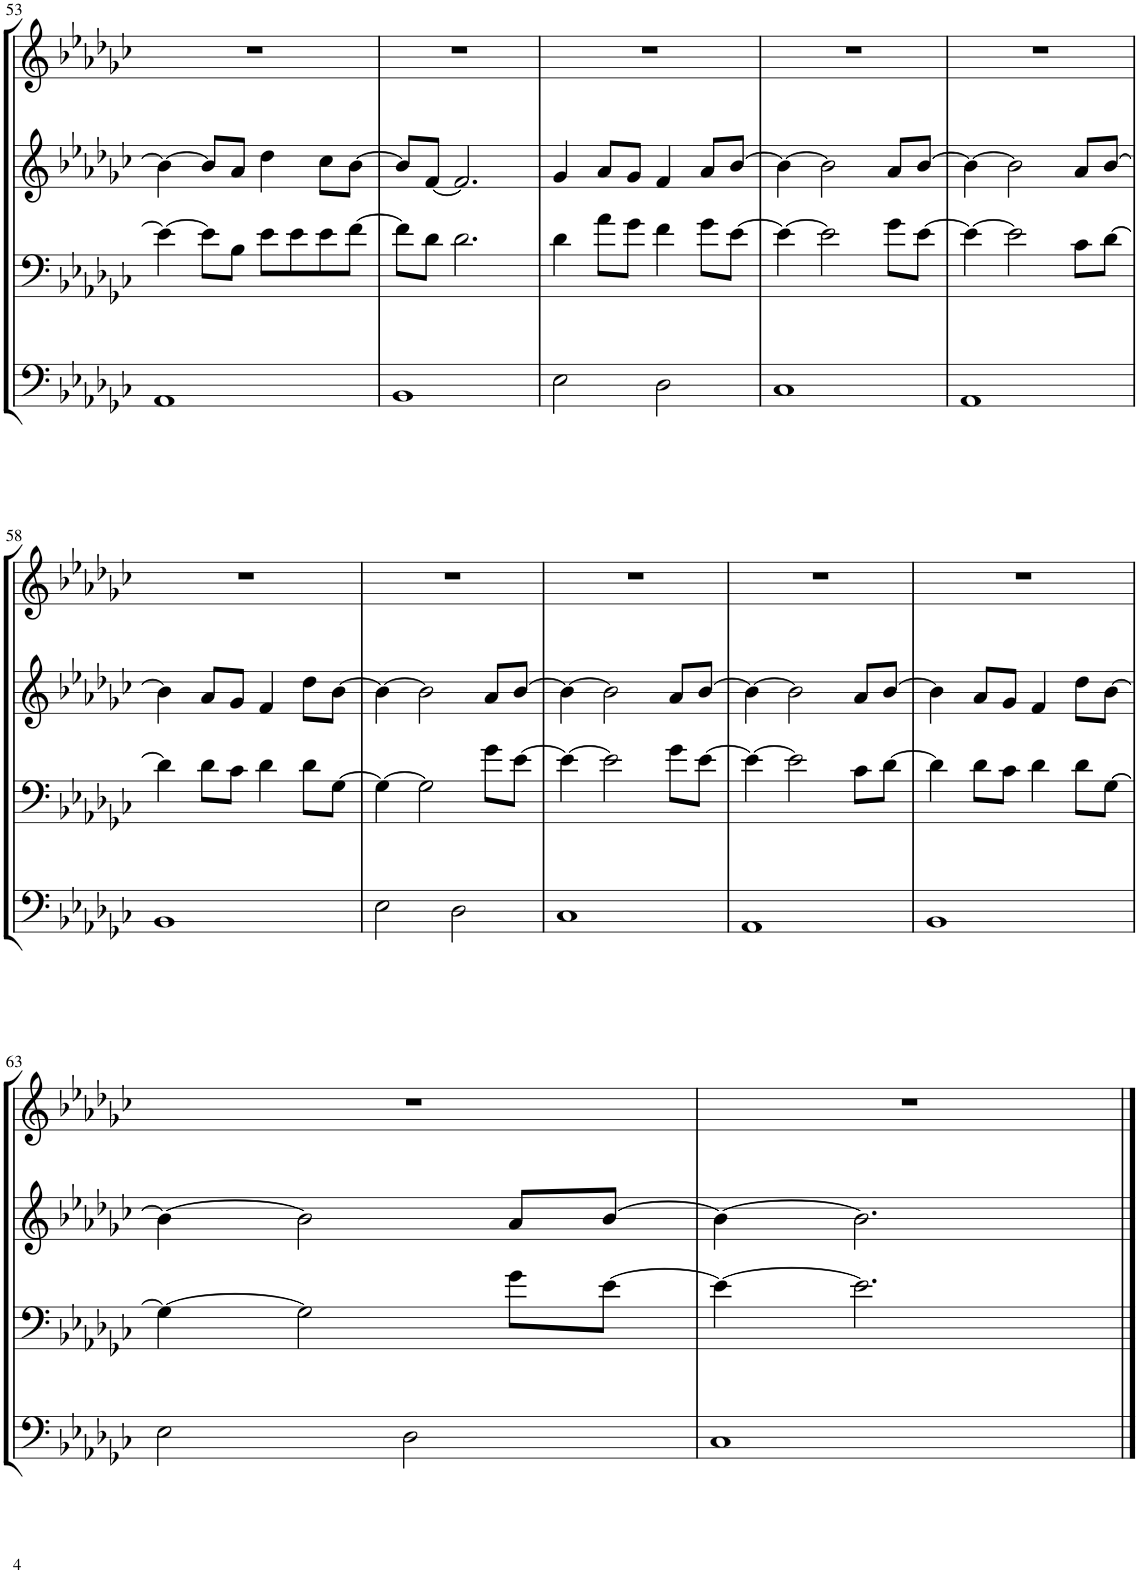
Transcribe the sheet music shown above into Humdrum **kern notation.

**kern	**kern	**kern	**kern
*part4	*part3	*part2	*part1
*staff4	*staff3	*staff2	*staff1
*I"Tuba	*I"Trombone	*I"Bb Trumpet 2	*I"Bb Trumpet 1
*I'Tba	*I'Trb	*I'Tpt	*I'Tpt
!!LO:PB:g=z
*clefF4	*clefF4	*clefG2	*clefG2
*	*	*ITrd1c2	*ITrd1c2
*k[b-e-a-d-g-c-]	*k[b-e-a-d-g-c-]	*k[b-e-a-d-g-c-]	*k[b-e-a-d-g-c-]
*M4/4	*M4/4	*M4/4	*M4/4
=53	=53	=53	=53
1AA-	4e-\_	4b-\_	1r
.	8e-\L]	8b-/L]	.
.	8B-\J	8a-/J	.
.	8e-\L	4dd-\	.
.	8e-\	.	.
.	8e-\	8cc-\L	.
.	[8f\J	[8b-\J	.
=54	=54	=54	=54
1BB-	8f\L]	8b-/L]	1r
.	8d-\J	[8f/J	.
.	2.d-\	2.f/]	.
=55	=55	=55	=55
2E-\	4d-\	4g-/	1r
.	8a-\L	8a-/L	.
.	8g-\J	8g-/J	.
2D-\	4f\	4f/	.
.	8g-\L	8a-/L	.
.	[8e-\J	[8b-/J	.
=56	=56	=56	=56
1C-	4e-\_	4b-\_	1r
.	2e-\]	2b-\]	.
.	8g-\L	8a-/L	.
.	[8e-\J	[8b-/J	.
=57	=57	=57	=57
1AA-	4e-\_	4b-\_	1r
.	2e-\]	2b-\]	.
.	8c-\L	8a-/L	.
.	[8d-\J	[8b-/J	.
!!LO:LB:g=z
=58	=58	=58	=58
1BB-	4d-\]	4b-\]	1r
.	8d-\L	8a-/L	.
.	8c-\J	8g-/J	.
.	4d-\	4f/	.
.	8d-\L	8dd-\L	.
.	[8G-\J	[8b-\J	.
=59	=59	=59	=59
2E-\	4G-\_	4b-\_	1r
.	2G-\]	2b-\]	.
2D-\	.	.	.
.	8g-\L	8a-/L	.
.	[8e-\J	[8b-/J	.
=60	=60	=60	=60
1C-	4e-\_	4b-\_	1r
.	2e-\]	2b-\]	.
.	8g-\L	8a-/L	.
.	[8e-\J	[8b-/J	.
=61	=61	=61	=61
1AA-	4e-\_	4b-\_	1r
.	2e-\]	2b-\]	.
.	8c-\L	8a-/L	.
.	[8d-\J	[8b-/J	.
=62	=62	=62	=62
1BB-	4d-\]	4b-\]	1r
.	8d-\L	8a-/L	.
.	8c-\J	8g-/J	.
.	4d-\	4f/	.
.	8d-\L	8dd-\L	.
.	[8G-\J	[8b-\J	.
!!LO:LB:g=z
=63	=63	=63	=63
2E-\	4G-\_	4b-\_	1r
.	2G-\]	2b-\]	.
2D-\	.	.	.
.	8g-\L	8a-/L	.
.	[8e-\J	[8b-/J	.
=64	=64	=64	=64
1C-	4e-\_	4b-\_	1r
.	2.e-\]	2.b-\]	.
==	==	==	==
*-	*-	*-	*-
